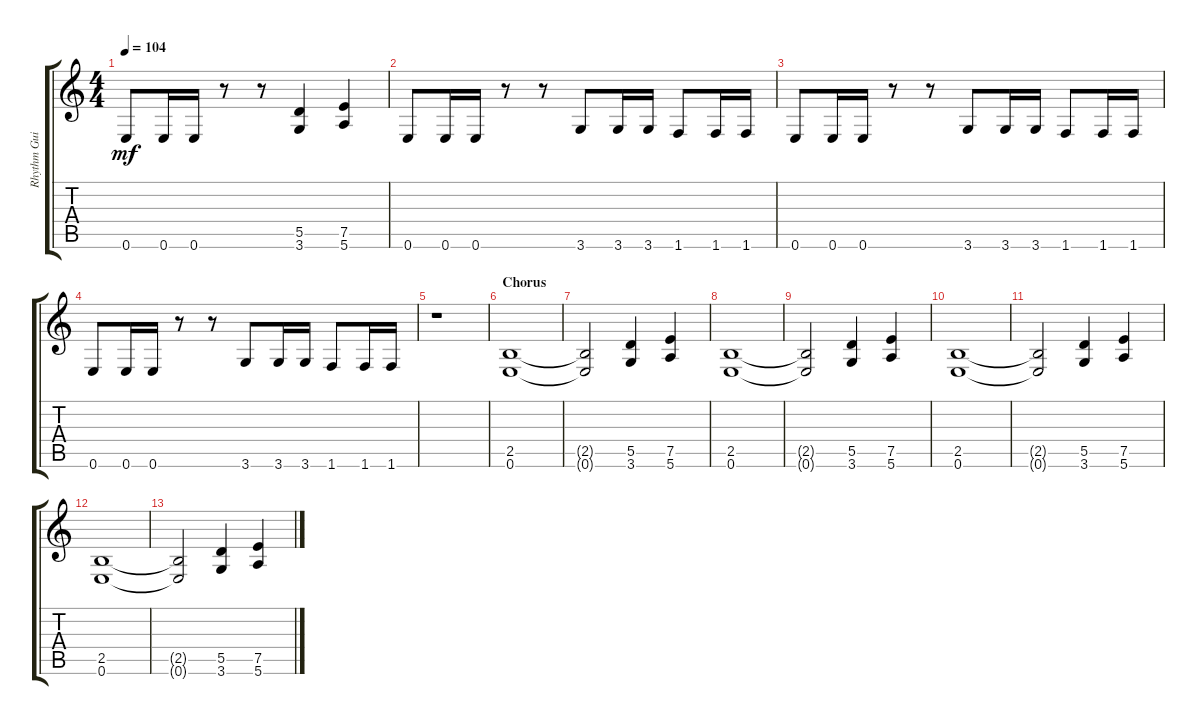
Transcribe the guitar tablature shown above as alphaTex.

\track ("Rhythm Guitar" "Rhythm Gui") {instrument overdrivenguitar}
\staff {score tabs}
\tuning (E4 B3 G3 D3 A2 E2) {hide}
\ts (4 4)
\tempo 104
\clef g2
\ks c
0.6.8{dy mf} 0.6.16 0.6.16 r.8 r.8 (5.5 3.6).4 (7.5 5.6).4 |
0.6.8 0.6.16 0.6.16 r.8 r.8 3.6.8 3.6.16 3.6.16 1.6.8 1.6.16 1.6.16 |
0.6.8 0.6.16 0.6.16 r.8 r.8 3.6.8 3.6.16 3.6.16 1.6.8 1.6.16 1.6.16 |
0.6.8 0.6.16 0.6.16 r.8 r.8 3.6.8 3.6.16 3.6.16 1.6.8 1.6.16 1.6.16 |
r.1 |
\section ("" "Chorus")
(2.5 0.6).1 |
(2.5{t} 0.6{t}).2 (5.5 3.6).4 (7.5 5.6).4 |
(2.5 0.6).1 |
(2.5{t} 0.6{t}).2 (5.5 3.6).4 (7.5 5.6).4 |
(2.5 0.6).1 |
(2.5{t} 0.6{t}).2 (5.5 3.6).4 (7.5 5.6).4 |
(2.5 0.6).1 |
(2.5{t} 0.6{t}).2 (5.5 3.6).4 (7.5 5.6).4
